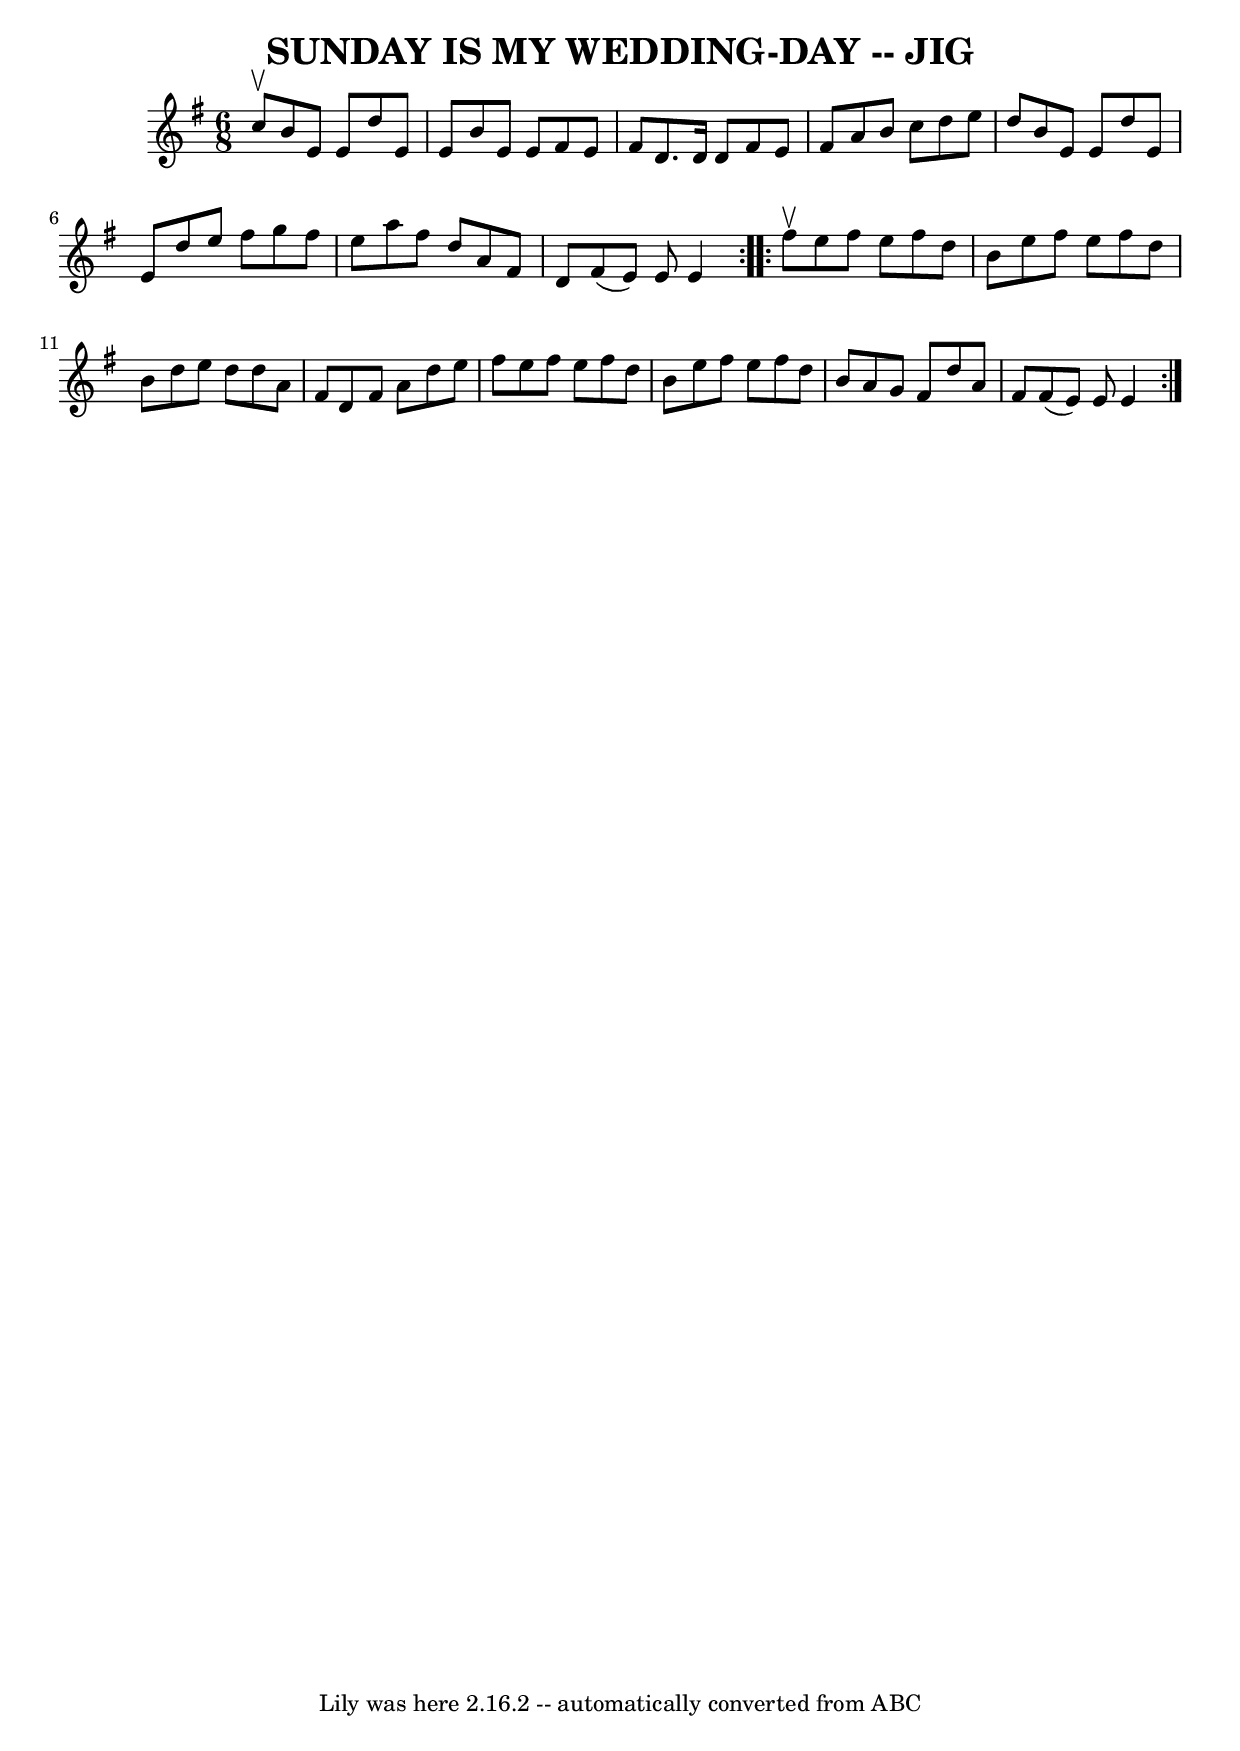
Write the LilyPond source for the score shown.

\version "2.16.2"
\include "Mammoth.ily"
\header {
  %% book = "Ryan's Mammoth Collection of Fiddle Tunes"
  crossRefNumber = "1"
  footnotes = ""
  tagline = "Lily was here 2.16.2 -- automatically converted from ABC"
  title = "SUNDAY IS MY WEDDING-DAY -- JIG"

}
voicedefault =  {



  \repeat volta 2 {

    \time 6/8 
    \key e \minor
    c''8^\upbow       |
    b'8 e'8 e'8    
    d''8 e'8 e'8    |
    b'8 e'8 e'8 fis'8 e'8 fis'8    
    |
    d'8. d'16 d'8 fis'8 e'8 fis'8    |
    a'8    
    b'8 c''8 d''8 e''8 d''8    |
    |
    b'8 e'8    
    e'8 d''8 e'8 e'8    |
    d''8 e''8 fis''8 g''8    
    fis''8 e''8    |
    a''8 fis''8 d''8 a'8 fis'8 d'8    
    |
    fis'8 (e'8) e'8 e'4    
  }     
  \repeat volta 2 {
    fis''8 
    ^\upbow       |
    e''8 fis''8 e''8 fis''8 d''8 b'8    
    |
    e''8 fis''8 e''8 fis''8 d''8 b'8    |
    d''8   
    e''8 d''8 d''8 a'8 fis'8    |
    d'8 fis'8 a'8 d''8 
    e''8 fis''8    |
    |
    e''8 fis''8 e''8 fis''8   
    d''8 b'8    |
    e''8 fis''8 e''8 fis''8 d''8 b'8    
    |
    a'8 g'8 fis'8 d''8 a'8 fis'8    |
    fis'8 (
    e'8) e'8 e'4    
  }   

}

\score{
  <<

    \context Staff="default"
    {
      \voicedefault 
      
    }

  >>
  \layout {
    
  }
  \midi {
  }

}
